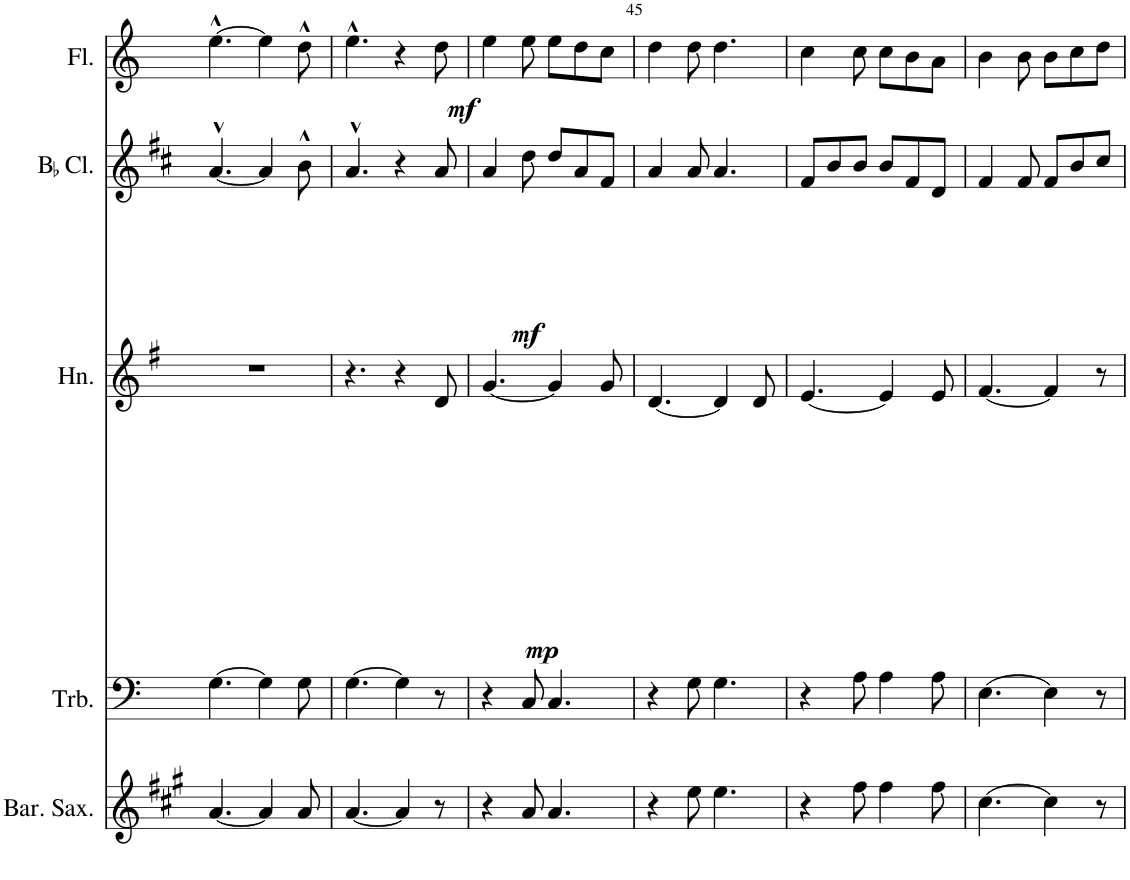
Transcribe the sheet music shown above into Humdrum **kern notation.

**kern	**kern	**kern	**dynam	**kern	**dynam	**kern	**dynam
*part5	*part4	*part3	*part3	*part2	*part2	*part1	*part1
*staff5	*staff4	*staff3	*staff3	*staff2	*staff2	*staff1	*staff1
*I"Baritone Saxophone	*I"Trombone	*I"Horn	*	*I"BaccidentalFlat Clarinet	*	*I"Flute	*
*I'Bar. Sax.	*I'Trb.	*I'Hn.	*	*I'BaccidentalFlat Cl.	*	*I'Fl.	*
!!LO:PB:g=z
*clefG2	*clefF4	*clefG2	*	*clefG2	*	*clefG2	*
*Trd12c21	*	*Trd4c7	*	*Trd1c2	*	*	*
*k[f#c#g#]	*k[]	*k[f#]	*	*k[f#c#]	*	*k[]	*
*M6/8	*M6/8	*M6/8	*	*M6/8	*	*M6/8	*
=42	=42	=42	=42	=42	=42	=42	=42
[4.a/	[4.G\	2.r	.	[4.a^^/	.	[4.ee^^\	.
4a/]	4G\]	.	.	4a/]	.	4ee\]	.
8a/	8G\	.	.	8b^^\	.	8dd^^\	.
=43	=43	=43	=43	=43	=43	=43	=43
[4.a/	[4.G\	4.r	.	4.a^^/	.	4.ee^^\	.
!	!	!	!	!	!	!	!LO:DY:b
4a/]	4G\]	4r	.	4r	.	4r	mf
!	!	!	!LO:DY:b	!	!LO:DY:b	!	!
8r	8r	8d/	mp	8a/	mf	8dd\	.
=44	=44	=44	=44	=44	=44	=44	=44
4r	4r	[4.g/	.	4a/	.	4ee\	.
8a/	8C/	.	.	8dd\	.	8ee\	.
4.a/	4.C/	4g/]	.	8dd/L	.	8ee\L	.
.	.	.	.	8a/	.	8dd\	.
.	.	8g/	.	8f#/J	.	8cc\J	.
=45	=45	=45	=45	=45	=45	=45	=45
4r	4r	[4.d/	.	4a/	.	4dd\	.
8ee\	8G\	.	.	8a/	.	8dd\	.
4.ee\	4.G\	4d/]	.	4.a/	.	4.dd\	.
.	.	8d/	.	.	.	.	.
=46	=46	=46	=46	=46	=46	=46	=46
4r	4r	[4.e/	.	8f#/L	.	4cc\	.
.	.	.	.	8b/	.	.	.
8ff#\	8A\	.	.	8b/J	.	8cc\	.
4ff#\	4A\	4e/]	.	8b/L	.	8cc\L	.
.	.	.	.	8f#/	.	8b\	.
8ff#\	8A\	8e/	.	8d/J	.	8a\J	.
=47	=47	=47	=47	=47	=47	=47	=47
[4.cc#\	[4.E\	[4.f#/	.	4f#/	.	4b\	.
.	.	.	.	8f#/	.	8b\	.
4cc#\]	4E\]	4f#/]	.	8f#/L	.	8b\L	.
.	.	.	.	8b/	.	8cc\	.
8r	8r	8r	.	8cc#/J	.	8dd\J	.
=	=	=	=	=	=	=	=
*-	*-	*-	*-	*-	*-	*-	*-
